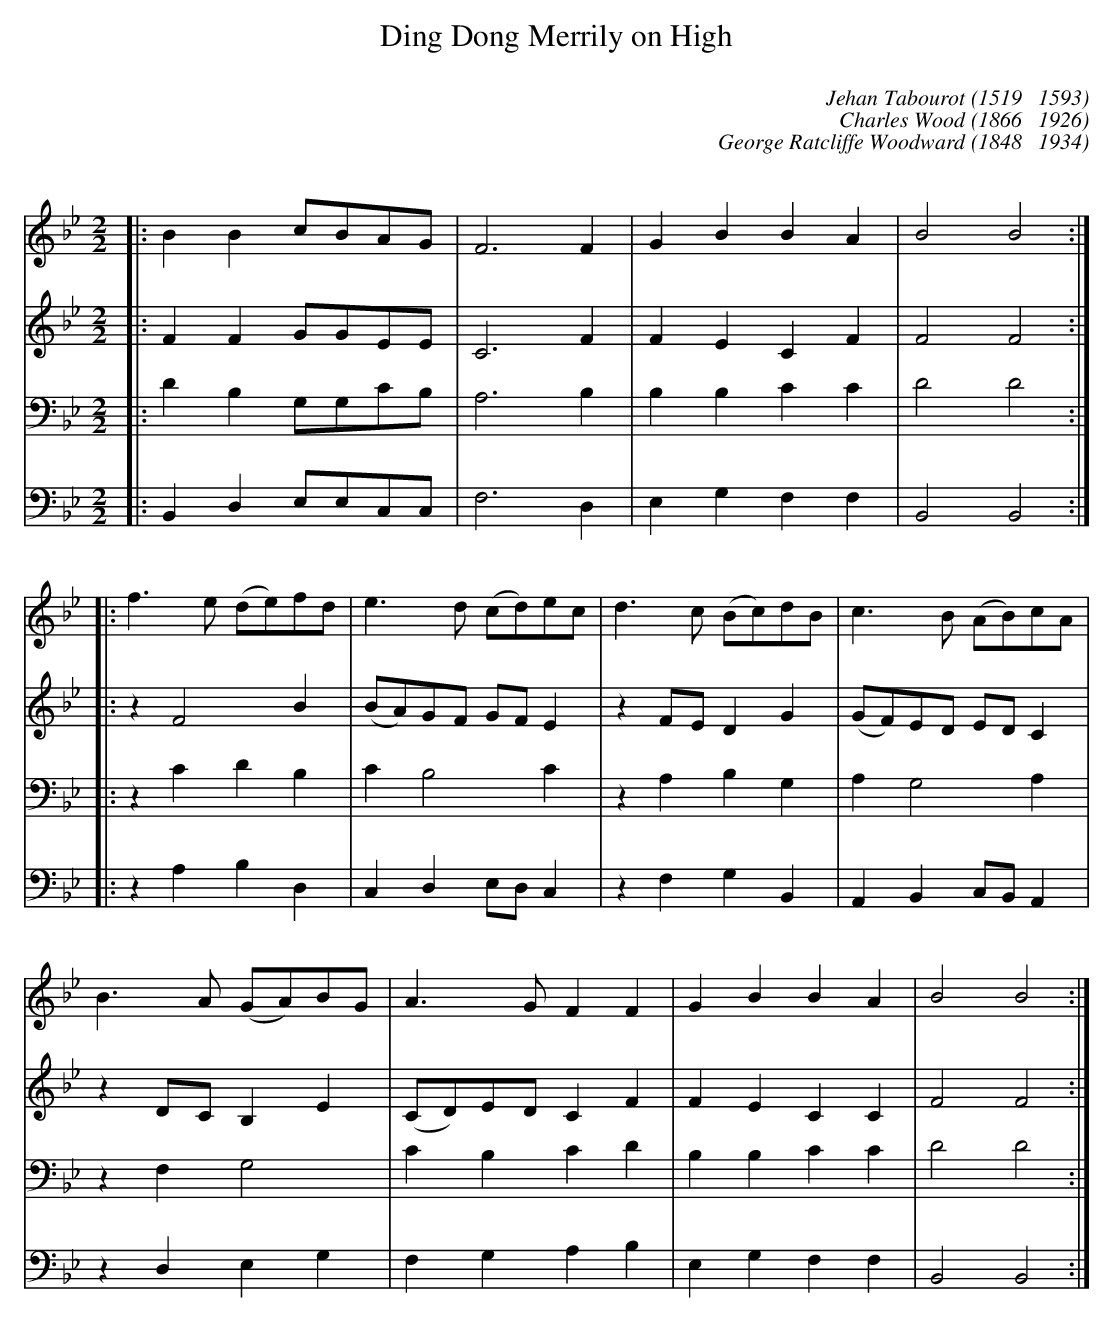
X:1
C:
T:Ding Dong Merrily on High
C:Jehan Tabourot (1519   1593)
C:Charles Wood (1866   1926)
C:George Ratcliffe Woodward (1848   1934)
C:
M:2/2
L:1/8
K:Bbmaj
V:1
|: B2B2 cBAG | F6F2 | G2B2 B2A2 | B4 B4 :|
|: f2>e2 (de)fd | e2>d2 (cd)ec | d2>c2 (Bc)dB | c2>B2 (AB)cA |
B2>A2 (GA)BG | A2>G2 F2F2 | G2B2 B2A2 | B4 B4 :|
V:2
|: F2F2 GGEE | C6F2 | F2E2 C2F2 | F4F4 :|
|: z2F4B2 | (BA)GF GFE2 | z2FE D2G2 | (GF)ED EDC2 |
z2DC B,2E2 | (CD)ED C2F2 | F2E2 C2C2 | F4 F4 :|
V:3
K: soprano
|: D2B,2 G,G,CB, | A,6B,2  | B,2B,2 C2C2 | D4D4 :|
|: z2C2 D2B,2 | C2B,4C2 | z2A,2 B,2G,2 | A,2G,4A,2 |
z2F,2 G,4 | C2B,2 C2D2 | B,2B,2 C2C2 | D4 D4 :|
V:4
|: B,,2D,2 E,E,C,C, | F,6D,2 | E,2G,2 F,2F,2 | B,,4B,,4 :|
|: z2A,2 B,2D,2 | C,2D,2 E,D,C,2 | z2F,2 G,2B,,2 | A,,2B,,2 C,B,,A,,2 |
z2D,2 E,2G,2 | F,2G,2 A,2B,2 | E,2G,2 F,2F,2 | B,,4 B,,4 :|
